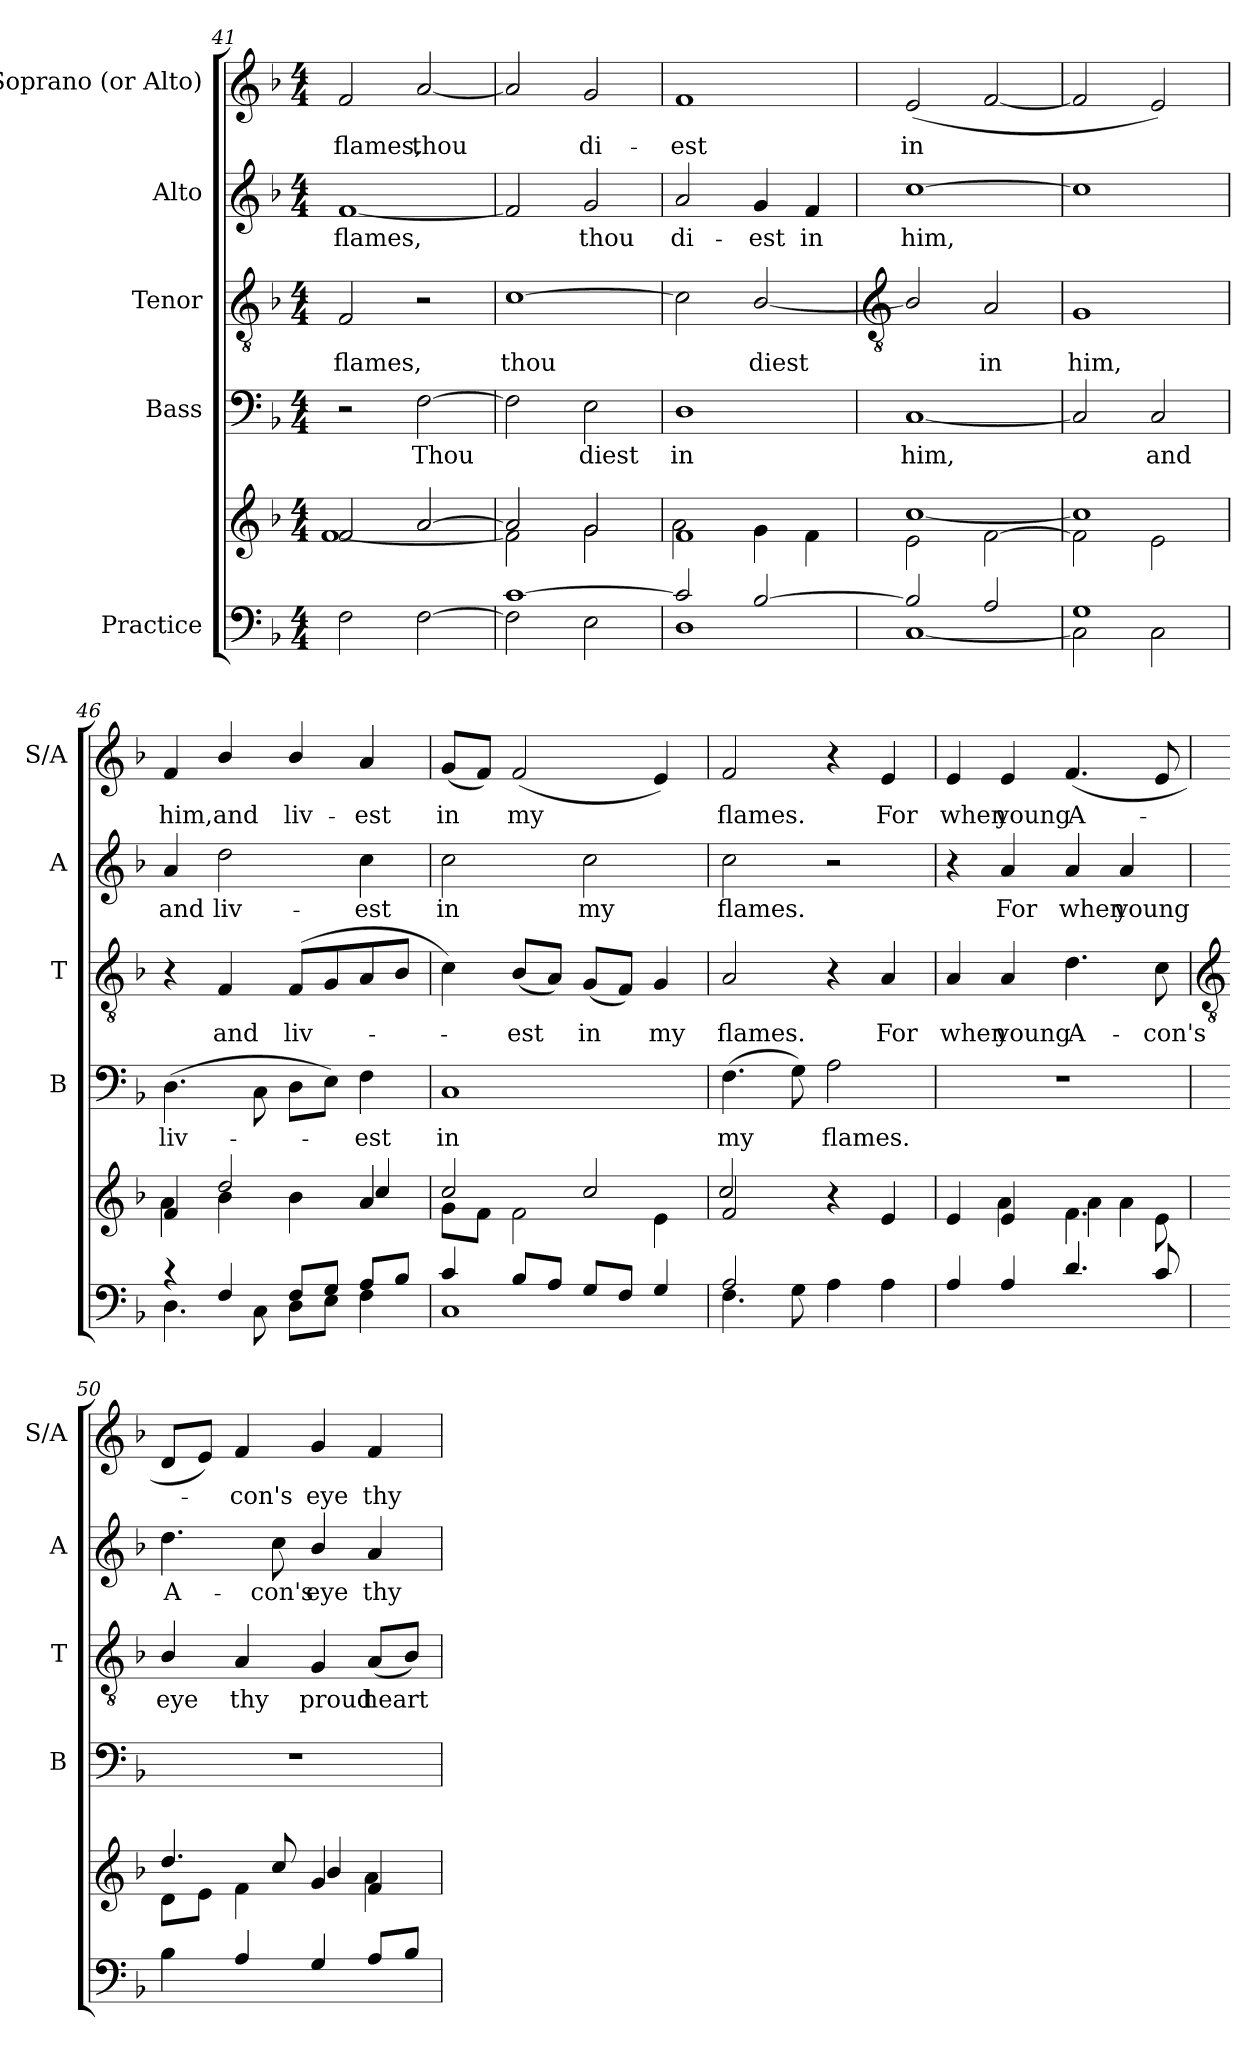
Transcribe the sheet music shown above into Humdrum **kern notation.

**kern	**kern	**kern	**text	**kern	**text	**kern	**text	**kern	**text
*part5	*part5	*part4	*part4	*part3	*part3	*part2	*part2	*part1	*part1
*staff6	*staff5	*staff4	*staff4	*staff3	*staff3	*staff2	*staff2	*staff1	*staff1
*I"Practice	*	*I"Bass	*	*I"Tenor	*	*I"Alto	*	*I"Soprano (or Alto)	*
*	*	*I'B	*	*I'T	*	*I'A	*	*I'S/A	*
*clefF4	*clefG2	*clefF4	*	*clefGv2	*	*clefG2	*	*clefG2	*
*k[b-]	*k[b-]	*k[b-]	*	*k[b-]	*	*k[b-]	*	*k[b-]	*
*F:	*F:	*F:	*	*F:	*	*F:	*	*F:	*
*M4/4	*M4/4	*M4/4	*	*M4/4	*	*M4/4	*	*M4/4	*
=41	=41	=41	=41	=41	=41	=41	=41	=41	=41
*^	*^	*	*	*	*	*	*	*	*
!	!	!	!	!	!	!	!LO:LY:b	!	!LO:LY:b	!	!LO:LY:b
2F	2ryy	2f	[1f	2r	.	2F	flames,	[1f	flames,	2f	flames,
!	!	!	!	!	!LO:LY:b	!	!	!	!	!	!LO:LY:b
2ryy	[2F	[2a	.	[2F	Thou	2r	.	.	.	[2a	thou
=42	=42	=42	=42	=42	=42	=42	=42	=42	=42	=42	=42
!	!	!	!	!	!	!	!LO:LY:b	!	!	!	!
[1c	2F]	2a]	2f]	2F]	.	[1c	thou	2f]	.	2a]	.
!	!	!	!	!	!LO:LY:b	!	!	!	!LO:LY:b	!	!LO:LY:b
.	2E	2g	2g	2E	diest	.	.	2g	thou	2g	di-
=43	=43	=43	=43	=43	=43	=43	=43	=43	=43	=43	=43
!	!	!	!	!	!LO:LY:b	!	!	!	!LO:LY:b	!	!LO:LY:b
2c/]	1D	1f	2a	1D	in	2c]	.	2a	di-	1f	-est
!	!	!	!	!	!	!	!LO:LY:b	!	!LO:LY:b	!	!
[2B-/	.	.	4g	.	.	[2B-/	diest	4g	-est	.	.
!	!	!	!	!	!	!	!	!	!LO:LY:b	!	!
.	.	.	4f	.	.	.	.	4f	in	.	.
!!LO:LB:g=z
=44	=44	=44	=44	=44	=44	=44	=44	=44	=44	=44	=44
*	*	*	*	*	*	*clefGv2	*	*	*	*	*
!	!	!	!	!	!LO:LY:b	!	!	!	!LO:LY:b	!	!LO:LY:b
2B-/]	[1C\	2e\	[1cc	[1C	him,	2B-/]	.	[1cc	him,	(<2e	in
!	!	!	!	!	!	!	!LO:LY:b	!	!	!	!
2A/	.	[2f\	.	.	.	2A	in	.	.	[2f	.
=45	=45	=45	=45	=45	=45	=45	=45	=45	=45	=45	=45
!	!	!	!	!	!	!	!LO:LY:b	!	!	!	!
1G	2C\]	2f\]	1cc]	2C]	.	1G	him,	1cc]	.	2f]	.
!	!	!	!	!	!LO:LY:b	!	!	!	!	!	!
.	2C\	2e\	.	2C	and	.	.	.	.	2e)	.
=46	=46	=46	=46	=46	=46	=46	=46	=46	=46	=46	=46
!	!	!	!	!	!LO:LY:b	!	!	!	!LO:LY:b	!	!LO:LY:b
4r	4.D	4f	4a	(>4.D	liv-	4r	.	4a	and	4f	him,
!	!	!	!	!	!	!	!LO:LY:b	!	!LO:LY:b	!	!LO:LY:b
4F/	.	4b-\	2dd/	.	.	4F	and	2dd	liv-	4b-/	and
.	8C\	.	.	8C\	.	.	.	.	.	.	.
!	!	!	!	!	!	!	!LO:LY:b	!	!	!	!LO:LY:b
8FL	8DL	4b-\	.	8DL	.	(<8FL	liv-	.	.	4b-/	liv-
8GJ	8EJ	.	.	8EJ)	.	8G	.	.	.	.	.
!	!	!	!	!	!LO:LY:b	!	!	!	!LO:LY:b	!	!LO:LY:b
8A/L	4F	4a	4cc/	4F	est	8A	.	4cc	-est	4a	-est
8B-/J	.	.	.	.	.	8B-J	.	.	.	.	.
=47	=47	=47	=47	=47	=47	=47	=47	=47	=47	=47	=47
!	!	!	!	!	!LO:LY:b	!	!	!	!LO:LY:b	!	!LO:LY:b
4c/	1C	8g\L	2cc/	1C	in	4c)	.	2cc	in	(<8gL	in
.	.	8f\J	.	.	.	.	.	.	.	8fJ)	.
!	!	!	!	!	!	!	!LO:LY:b	!	!	!	!LO:LY:b
8B-/L	.	2f\	.	.	.	(<8B-L	est	.	.	(<2f	my
8A/J	.	.	.	.	.	8AJ)	.	.	.	.	.
!	!	!	!	!	!	!	!LO:LY:b	!	!LO:LY:b	!	!
8G/L	.	.	2cc/	.	.	(<8GL	in	2cc	my	.	.
8F/J	.	.	.	.	.	8FJ)	.	.	.	.	.
!	!	!	!	!	!	!	!LO:LY:b	!	!	!	!
4G/	.	4e\	.	.	.	4G	my	.	.	4e)	.
=48	=48	=48	=48	=48	=48	=48	=48	=48	=48	=48	=48
!	!	!	!	!	!LO:LY:b	!	!LO:LY:b	!	!LO:LY:b	!	!LO:LY:b
2A/	4.F	2f	2cc/	(>4.F	my	2A	flames.	2cc	flames.	2f	flames.
.	8G	.	.	8G)	.	.	.	.	.	.	.
!	!	!	!	!	!LO:LY:b	!	!	!	!	!	!
4ryy	4A	4r	2ryy	2A	flames.	4r	.	2r	.	4r	.
!	!	!	!	!	!	!	!LO:LY:b	!	!	!	!LO:LY:b
4A	4ryy	4e	.	.	.	4A	For	.	.	4e	For
=49	=49	=49	=49	=49	=49	=49	=49	=49	=49	=49	=49
!	!	!	!	!	!	!	!LO:LY:b	!	!	!	!LO:LY:b
4A	1ryy	4e	4ryy	1r	.	4A	when	4r	.	4e	when
!	!	!	!	!	!	!	!LO:LY:b	!	!LO:LY:b	!	!LO:LY:b
4A	.	4e	4a	.	.	4A	young	4a	For	4e	young
!	!	!	!	!	!	!	!LO:LY:b	!	!LO:LY:b	!	!LO:LY:b
4.d	.	4.f\	4a	.	.	4.d	A-	4a	when	(<4.f	A-
!	!	!	!	!	!	!	!	!	!LO:LY:b	!	!
.	.	.	4a	.	.	.	.	4a	young	.	.
!	!	!	!	!	!	!	!LO:LY:b	!	!	!	!
8c	.	8e\	.	.	.	8c	-con's	.	.	8e	.
!!LO:LB:g=z
=50	=50	=50	=50	=50	=50	=50	=50	=50	=50	=50	=50
*	*	*	*	*	*	*clefGv2	*	*	*	*	*
!	!	!	!	!	!	!	!LO:LY:b	!	!LO:LY:b	!	!LO:LY:b
4B-\	1ryy	8d\L	4.dd/	1r	.	4B-/	eye	4.dd	A-	8dL	.
.	.	8e\J	.	.	.	.	.	.	.	8eJ)	.
!	!	!	!	!	!	!	!LO:LY:b	!	!	!	!LO:LY:b
4A	.	4f\	.	.	.	4A	thy	.	.	4f	con's
!	!	!	!	!	!	!	!	!	!LO:LY:b	!	!
.	.	.	8cc/	.	.	.	.	8cc	-con's	.	.
!	!	!	!	!	!	!	!LO:LY:b	!	!LO:LY:b	!	!LO:LY:b
4G	.	4g	4b-/	.	.	4G	proud	4b-/	eye	4g	eye
!	!	!	!	!	!	!	!LO:LY:b	!	!LO:LY:b	!	!LO:LY:b
8AL	.	4f	4a	.	.	(<8AL	heart	4a	thy	4f	thy
8B-J	.	.	.	.	.	8B-J)	.	.	.	.	.
*v	*v	*	*	*	*	*	*	*	*	*	*
*	*v	*v	*	*	*	*	*	*	*	*
=	=	=	=	=	=	=	=	=	=
*-	*-	*-	*-	*-	*-	*-	*-	*-	*-
